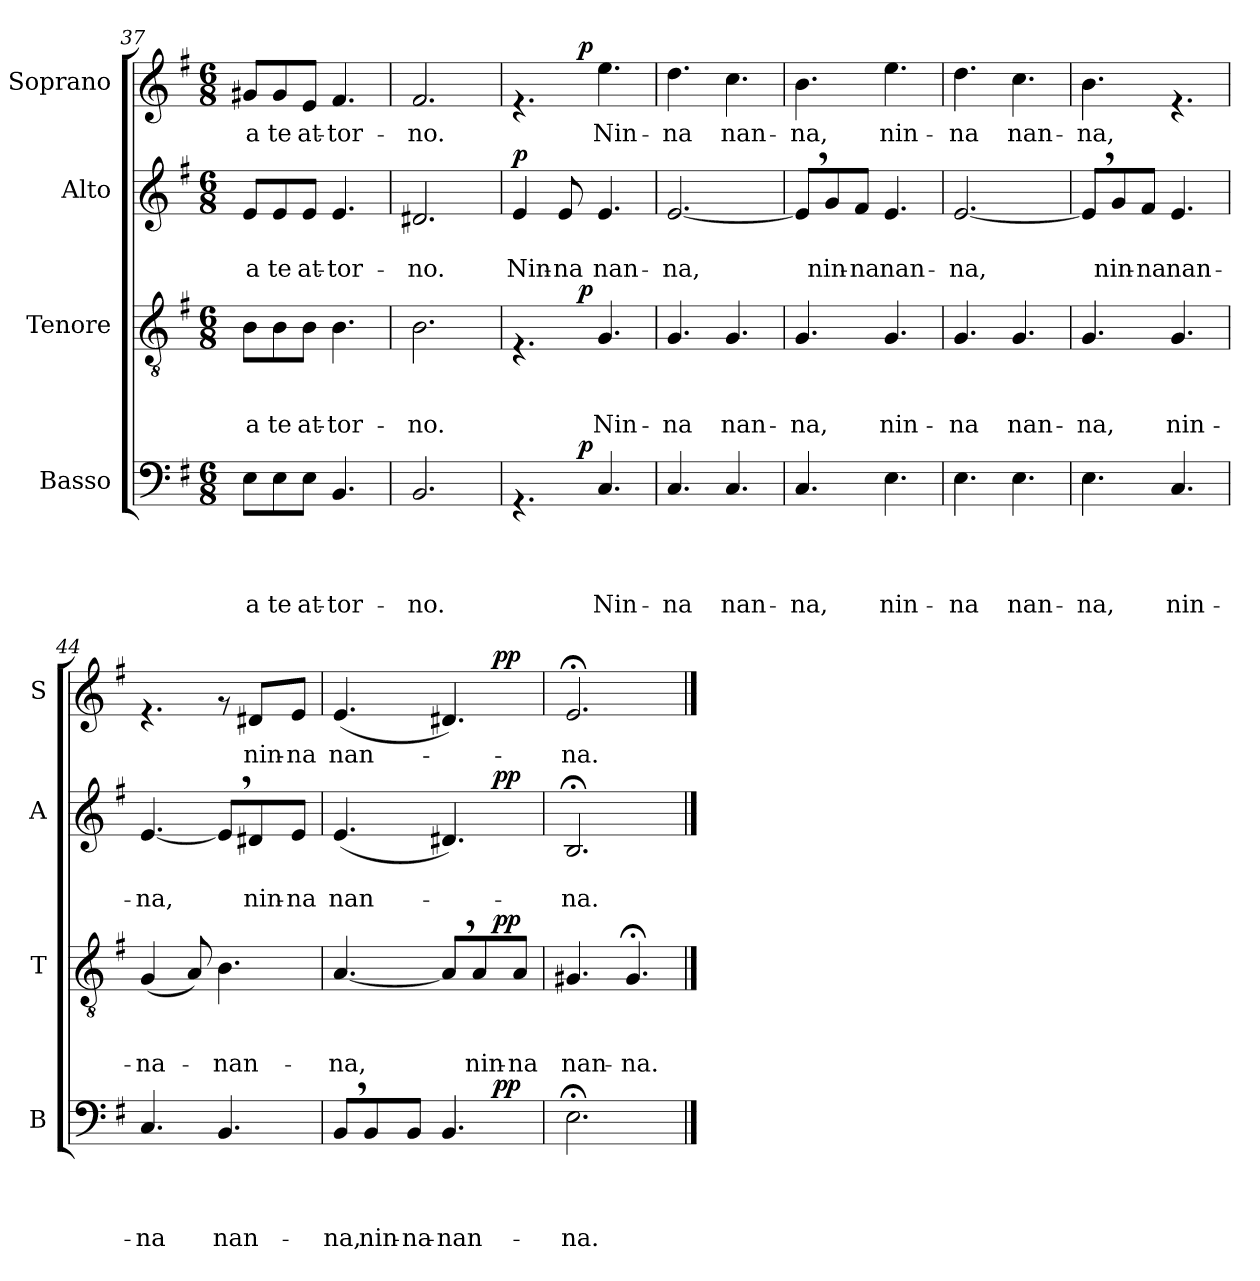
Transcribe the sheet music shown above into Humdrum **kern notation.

**kern	**text	**text	**text	**text	**dynam	**kern	**text	**text	**text	**dynam	**kern	**text	**text	**dynam	**kern	**text	**dynam
*part4	*part4	*part4	*part4	*part4	*part4	*part3	*part3	*part3	*part3	*part3	*part2	*part2	*part2	*part2	*part1	*part1	*part1
*staff4	*staff4	*staff4	*staff4	*staff4	*staff4	*staff3	*staff3	*staff3	*staff3	*staff3	*staff2	*staff2	*staff2	*staff2	*staff1	*staff1	*staff1
*I"Basso	*	*	*	*	*	*I"Tenore	*	*	*	*	*I"Alto	*	*	*	*I"Soprano	*	*
*I'B	*	*	*	*	*	*I'T	*	*	*	*	*I'A	*	*	*	*I'S	*	*
*clefF4	*	*	*	*	*	*clefGv2	*	*	*	*	*clefG2	*	*	*	*clefG2	*	*
*k[f#]	*	*	*	*	*	*k[f#]	*	*	*	*	*k[f#]	*	*	*	*k[f#]	*	*
*G:	*	*	*	*	*	*G:	*	*	*	*	*G:	*	*	*	*G:	*	*
*M6/8	*	*	*	*	*	*M6/8	*	*	*	*	*M6/8	*	*	*	*M6/8	*	*
=37	=37	=37	=37	=37	=37	=37	=37	=37	=37	=37	=37	=37	=37	=37	=37	=37	=37
!	!	!	!	!LO:LY:b	!	!	!	!	!LO:LY:b	!	!	!	!LO:LY:b	!	!	!LO:LY:b	!
8E\L	.	.	.	a	.	8B\L	.	.	a	.	8e/L	.	a	.	8g#X/L	a	.
!	!	!	!	!LO:LY:b	!	!	!	!	!LO:LY:b	!	!	!	!LO:LY:b	!	!	!LO:LY:b	!
8E\	.	.	.	te	.	8B\	.	.	te	.	8e/	.	te	.	8g#/	te	.
!	!	!	!	!LO:LY:b	!	!	!	!	!LO:LY:b	!	!	!	!LO:LY:b	!	!	!LO:LY:b	!
8E\J	.	.	.	at-	.	8B\J	.	.	at-	.	8e/J	.	at-	.	8e/J	at-	.
!	!	!	!	!LO:LY:b	!	!	!	!	!LO:LY:b	!	!	!	!LO:LY:b	!	!	!LO:LY:b	!
4.BB/	.	.	.	-tor-	.	4.B\	.	.	-tor-	.	4.e/	.	-tor-	.	4.f#/	-tor-	.
=38	=38	=38	=38	=38	=38	=38	=38	=38	=38	=38	=38	=38	=38	=38	=38	=38	=38
!	!	!	!	!LO:LY:b	!	!	!	!	!LO:LY:b	!	!	!	!LO:LY:b	!	!	!LO:LY:b	!
2.BB/	.	.	.	-no.	.	2.B\	.	.	-no.	.	2.d#X/	.	-no.	.	2.f#/	-no.	.
=39	=39	=39	=39	=39	=39	=39	=39	=39	=39	=39	=39	=39	=39	=39	=39	=39	=39
!	!	!	!	!	!	!	!	!	!	!	!	!	!LO:LY:b	!LO:DY:a	!	!	!
*^	*	*	*	*	*	*^	*	*	*	*	*	*	*	*	*^	*	*
4.rAA	4ryy	.	.	.	.	.	4.rF	4ryy	.	.	.	.	4e/	.	Nin-	p	4.rf	4ryy	.	.
!	!	!	!	!	!	!	!	!	!	!	!	!	!	!	!LO:LY:b	!	!	!	!	!
.	16ryy	.	.	.	.	.	.	16ryy	.	.	.	.	8e/	.	-na	.	.	16ryy	.	.
!	!	!	!	!	!	!LO:DY:a	!	!	!	!	!	!LO:DY:a	!	!	!	!	!	!	!	!LO:DY:a
.	4..ryy	.	.	.	.	p	.	4..ryy	.	.	.	p	.	.	.	.	.	4..ryy	.	p
!	!	!	!	!	!LO:LY:b	!	!	!	!	!	!LO:LY:b	!	!	!	!LO:LY:b	!	!	!	!LO:LY:b	!
4.C/	.	.	.	.	Nin-	.	4.G/	.	.	.	Nin-	.	4.e/	.	nan-	.	4.ee\	.	Nin-	.
=40	=40	=40	=40	=40	=40	=40	=40	=40	=40	=40	=40	=40	=40	=40	=40	=40	=40	=40	=40	=40
!	!	!	!	!	!LO:LY:b	!	!	!	!	!	!LO:LY:b	!	!	!	!LO:LY:b	!	!	!	!LO:LY:b	!
*v	*v	*	*	*	*	*	*	*	*	*	*	*	*	*	*	*	*v	*v	*	*
*	*	*	*	*	*	*v	*v	*	*	*	*	*	*	*	*	*	*	*
4.C/	.	.	.	-na	.	4.G/	.	.	-na	.	[<2.e/	.	-na,	.	4.dd\	-na	.
!	!	!	!	!LO:LY:b	!	!	!	!	!LO:LY:b	!	!	!	!	!	!	!LO:LY:b	!
4.C/	.	.	.	nan-	.	4.G/	.	.	nan-	.	.	.	.	.	4.cc\	nan-	.
!!LO:PB:g=z
=41	=41	=41	=41	=41	=41	=41	=41	=41	=41	=41	=41	=41	=41	=41	=41	=41	=41
!	!	!	!	!LO:LY:b	!	!	!	!	!LO:LY:b	!	!	!	!	!	!	!LO:LY:b	!
4.C/	.	.	.	-na,	.	4.G/	.	.	-na,	.	8e,>/L]	.	.	.	4.b\	-na,	.
!	!	!	!	!	!	!	!	!	!	!	!	!	!LO:LY:b	!	!	!	!
.	.	.	.	.	.	.	.	.	.	.	8g/	.	nin-	.	.	.	.
!	!	!	!	!	!	!	!	!	!	!	!	!	!LO:LY:b	!	!	!	!
.	.	.	.	.	.	.	.	.	.	.	8f#/J	.	-na	.	.	.	.
!	!	!	!	!LO:LY:b	!	!	!	!	!LO:LY:b	!	!	!	!LO:LY:b	!	!	!LO:LY:b	!
4.E\	.	.	.	nin-	.	4.G/	.	.	nin-	.	4.e/	.	nan-	.	4.ee\	nin-	.
=42	=42	=42	=42	=42	=42	=42	=42	=42	=42	=42	=42	=42	=42	=42	=42	=42	=42
!	!	!	!	!LO:LY:b	!	!	!	!	!LO:LY:b	!	!	!	!LO:LY:b	!	!	!LO:LY:b	!
4.E\	.	.	.	-na	.	4.G/	.	.	-na	.	[<2.e/	.	-na,	.	4.dd\	-na	.
!	!	!	!	!LO:LY:b	!	!	!	!	!LO:LY:b	!	!	!	!	!	!	!LO:LY:b	!
4.E\	.	.	.	nan-	.	4.G/	.	.	nan-	.	.	.	.	.	4.cc\	nan-	.
=43	=43	=43	=43	=43	=43	=43	=43	=43	=43	=43	=43	=43	=43	=43	=43	=43	=43
!	!	!	!	!LO:LY:b	!	!	!	!	!LO:LY:b	!	!	!	!	!	!	!LO:LY:b	!
4.E\	.	.	.	-na,	.	4.G/	.	.	-na,	.	8e,>/L]	.	.	.	4.b\	-na,	.
!	!	!	!	!	!	!	!	!	!	!	!	!	!LO:LY:b	!	!	!	!
.	.	.	.	.	.	.	.	.	.	.	8g/	.	nin-	.	.	.	.
!	!	!	!	!	!	!	!	!	!	!	!	!	!LO:LY:b	!	!	!	!
.	.	.	.	.	.	.	.	.	.	.	8f#/J	.	-na	.	.	.	.
!	!	!	!	!LO:LY:b	!	!	!	!	!LO:LY:b	!	!	!	!LO:LY:b	!	!	!	!
4.C/	.	.	.	nin-	.	4.G/	.	.	nin-	.	4.e/	.	nan-	.	4.rf	.	.
=44	=44	=44	=44	=44	=44	=44	=44	=44	=44	=44	=44	=44	=44	=44	=44	=44	=44
!	!	!	!	!LO:LY:b	!	!	!	!	!LO:LY:b	!	!	!	!LO:LY:b	!	!	!	!
4.C/	.	.	.	-na	.	(<4G/	.	.	-na-	.	[<4.e/	.	-na,	.	4.rf	.	.
.	.	.	.	.	.	8A/)	.	.	.	.	.	.	.	.	.	.	.
!	!	!	!	!LO:LY:b	!	!	!	!	!LO:LY:b	!	!	!	!	!	!	!	!
4.BB/	.	.	.	nan-	.	4.B\	.	.	-nan-	.	8e,>/L]	.	.	.	8rf	.	.
!	!	!	!	!	!	!	!	!	!	!	!	!	!LO:LY:b	!	!	!LO:LY:b	!
.	.	.	.	.	.	.	.	.	.	.	8d#X/	.	nin-	.	8d#X/L	nin-	.
!	!	!	!	!	!	!	!	!	!	!	!	!	!LO:LY:b	!	!	!LO:LY:b	!
.	.	.	.	.	.	.	.	.	.	.	8e/J	.	-na	.	8e/J	-na	.
=45	=45	=45	=45	=45	=45	=45	=45	=45	=45	=45	=45	=45	=45	=45	=45	=45	=45
!	!	!	!	!	!	!	!	!	!	!	!	!	!	!	!LO:TX:a:t=rit.	!	!
!	!	!	!	!LO:LY:b	!	!	!	!	!LO:LY:b	!	!	!	!LO:LY:b	!	!	!LO:LY:b	!
*^	*	*	*	*	*	*^	*	*	*	*	*^	*	*	*	*^	*	*
8BB,>/L	2ryy	.	.	.	-na,	.	[<4.A/	2ryy	.	.	-na,	.	(<4.e/	2ryy	.	nan-	.	(<4.e/	2ryy	nan-	.
!	!	!	!	!	!LO:LY:b	!	!	!	!	!	!	!	!	!	!	!	!	!	!	!	!
8BB/	.	.	.	.	nin-	.	.	.	.	.	.	.	.	.	.	.	.	.	.	.	.
!	!	!	!	!	!LO:LY:b	!	!	!	!	!	!	!	!	!	!	!	!	!	!	!	!
8BB/J	.	.	.	.	-na-	.	.	.	.	.	.	.	.	.	.	.	.	.	.	.	.
!	!	!	!	!	!LO:LY:b	!	!	!	!	!	!	!	!	!	!	!	!	!	!	!	!
4.BB/	.	.	.	.	-nan-	.	8A,>/L]	.	.	.	.	.	4.d#X/)	.	.	.	.	4.d#X/)	.	.	.
!	!	!	!	!	!	!	!	!	!	!	!LO:LY:b	!	!	!	!	!	!	!	!	!	!
.	16ryy	.	.	.	.	.	8A/	16ryy	.	.	nin-	.	.	16ryy	.	.	.	.	16ryy	.	.
!	!	!	!	!	!	!LO:DY:a	!	!	!	!	!	!LO:DY:a	!	!	!	!	!LO:DY:a	!	!	!	!LO:DY:a
.	8.ryy	.	.	.	.	pp	.	8.ryy	.	.	.	pp	.	8.ryy	.	.	pp	.	8.ryy	.	pp
!	!	!	!	!	!	!	!	!	!	!	!LO:LY:b	!	!	!	!	!	!	!	!	!	!
.	.	.	.	.	.	.	8A/J	.	.	.	-na	.	.	.	.	.	.	.	.	.	.
=46	=46	=46	=46	=46	=46	=46	=46	=46	=46	=46	=46	=46	=46	=46	=46	=46	=46	=46	=46	=46	=46
!	!	!	!	!	!LO:LY:b	!	!	!	!	!	!LO:LY:b	!	!	!	!	!LO:LY:b	!	!	!	!LO:LY:b	!
*v	*v	*	*	*	*	*	*	*	*	*	*	*	*v	*v	*	*	*	*v	*v	*	*
*	*	*	*	*	*	*v	*v	*	*	*	*	*	*	*	*	*	*	*
2.E;<\	.	.	.	-na.	.	4.G#X/	.	.	nan-	.	2.B;</	.	-na.	.	2.e;</	-na.	.
!	!	!	!	!	!	!	!	!	!LO:LY:b	!	!	!	!	!	!	!	!
.	.	.	.	.	.	4.G#;</	.	.	-na.	.	.	.	.	.	.	.	.
==	==	==	==	==	==	==	==	==	==	==	==	==	==	==	==	==	==
*-	*-	*-	*-	*-	*-	*-	*-	*-	*-	*-	*-	*-	*-	*-	*-	*-	*-
